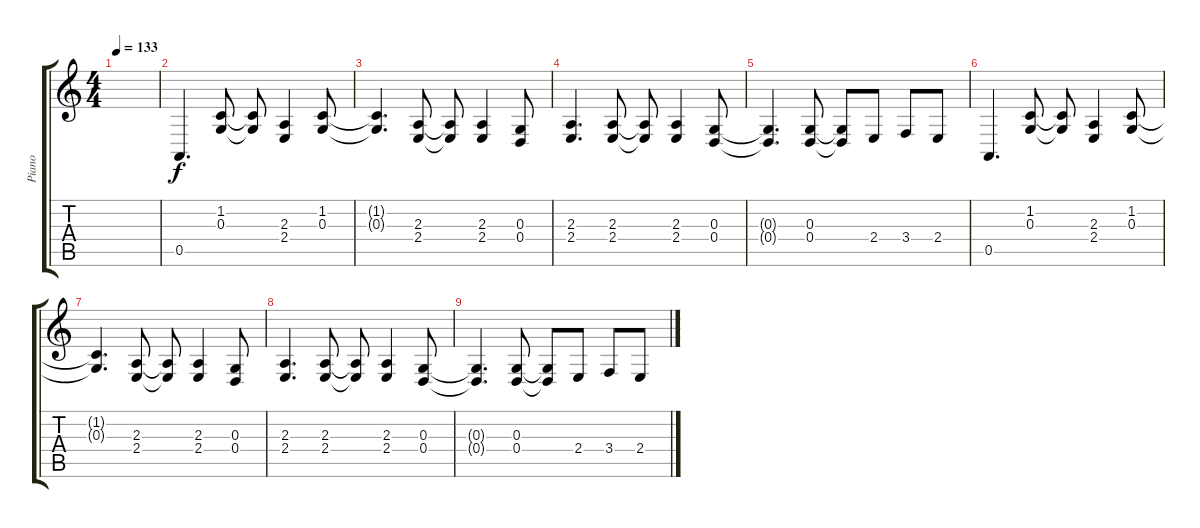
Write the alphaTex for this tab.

\track ("Piano" "Piano") {instrument brightacousticpiano}
\staff {score tabs}
\tuning (E4 B3 G3 D3 A2 E2) {hide}
\ts (4 4)
\tempo 133
\clef g2
\ks c
|
0.5.4{d} (1.2 0.3).8 (1.2{t} 0.3{t}).8 (2.3 2.4).4 (1.2 0.3).8 |
(1.2{t} 0.3{t}).4{d} (2.3 2.4).8 (2.3{t} 2.4{t}).8 (2.3 2.4).4 (0.3 0.4).8 |
(2.3 2.4).4{d} (2.3 2.4).8 (2.3{t} 2.4{t}).8 (2.3 2.4).4 (0.3 0.4).8 |
(0.3{t} 0.4{t}).4{d} (0.3 0.4).8 (0.3{t} 0.4{t}).8 2.4.8 3.4.8 2.4.8 |
0.5.4{d} (1.2 0.3).8 (1.2{t} 0.3{t}).8 (2.3 2.4).4 (1.2 0.3).8 |
(1.2{t} 0.3{t}).4{d} (2.3 2.4).8 (2.3{t} 2.4{t}).8 (2.3 2.4).4 (0.3 0.4).8 |
(2.3 2.4).4{d} (2.3 2.4).8 (2.3{t} 2.4{t}).8 (2.3 2.4).4 (0.3 0.4).8 |
(0.3{t} 0.4{t}).4{d} (0.3 0.4).8 (0.3{t} 0.4{t}).8 2.4.8 3.4.8 2.4.8
